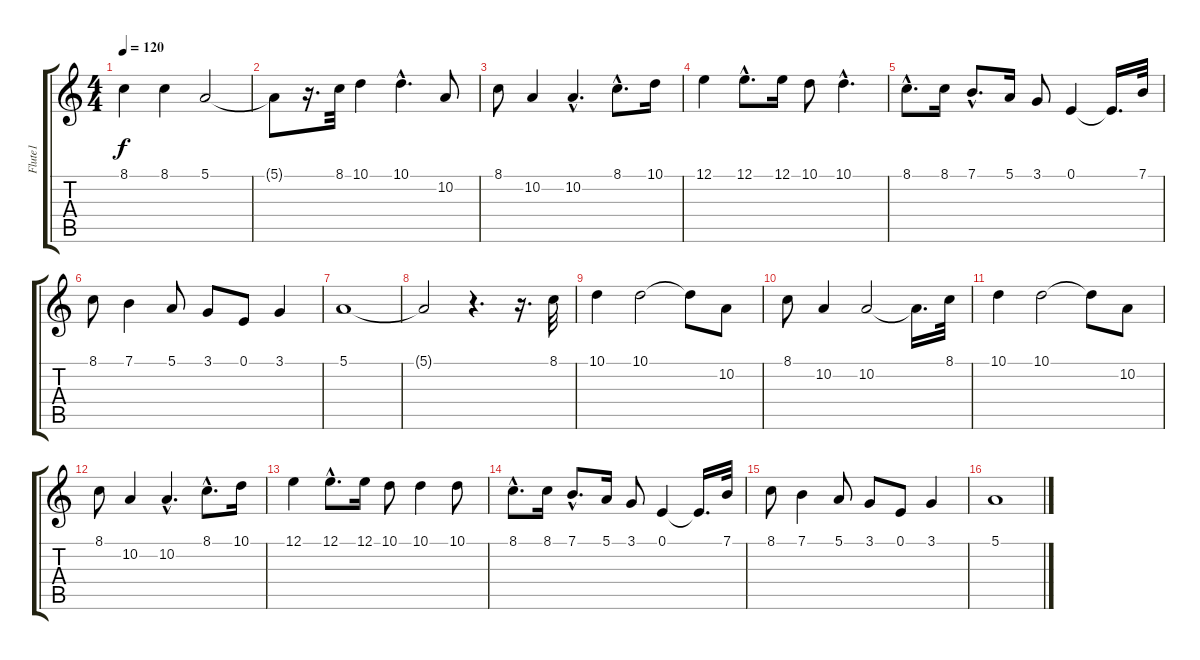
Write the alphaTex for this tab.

\track ("Flute1" "Flute1") {instrument flute}
\staff {score tabs}
\tuning (E4 B3 G3 D3 A2 E2) {hide}
\ts (4 4)
\tempo 120
\clef g2
\ks c
8.1.4{dy f} 8.1.4 5.1.2 |
5.1{t}.8 r.16{d} 8.1.32 10.1.4 10.1{hac}.4{d} 10.2.8 |
8.1.8 10.2.4 10.2{hac}.4{d} 8.1{hac}.8{d} 10.1.16 |
12.1.4 12.1{hac}.8{d} 12.1.16 10.1.8 10.1{hac}.4{d} |
8.1{hac}.8{d} 8.1.16 7.1{hac}.8{d} 5.1.16 3.1.8 0.1.4 0.1{t}.16{d} 7.1.32 |
8.1.8 7.1.4 5.1.8 3.1.8 0.1.8 3.1.4 |
5.1.1 |
5.1{t}.2 r.4{d} r.16{d} 8.1.32 |
10.1.4 10.1.2 10.1{t}.8 10.2.8 |
8.1.8 10.2.4 10.2.2 10.2{t}.16{d} 8.1.32 |
10.1.4 10.1.2 10.1{t}.8 10.2.8 |
8.1.8 10.2.4 10.2{hac}.4{d} 8.1{hac}.8{d} 10.1.16 |
12.1.4 12.1{hac}.8{d} 12.1.16 10.1.8 10.1.4 10.1.8 |
8.1{hac}.8{d} 8.1.16 7.1{hac}.8{d} 5.1.16 3.1.8 0.1.4 0.1{t}.16{d} 7.1.32 |
8.1.8 7.1.4 5.1.8 3.1.8 0.1.8 3.1.4 |
5.1.1
